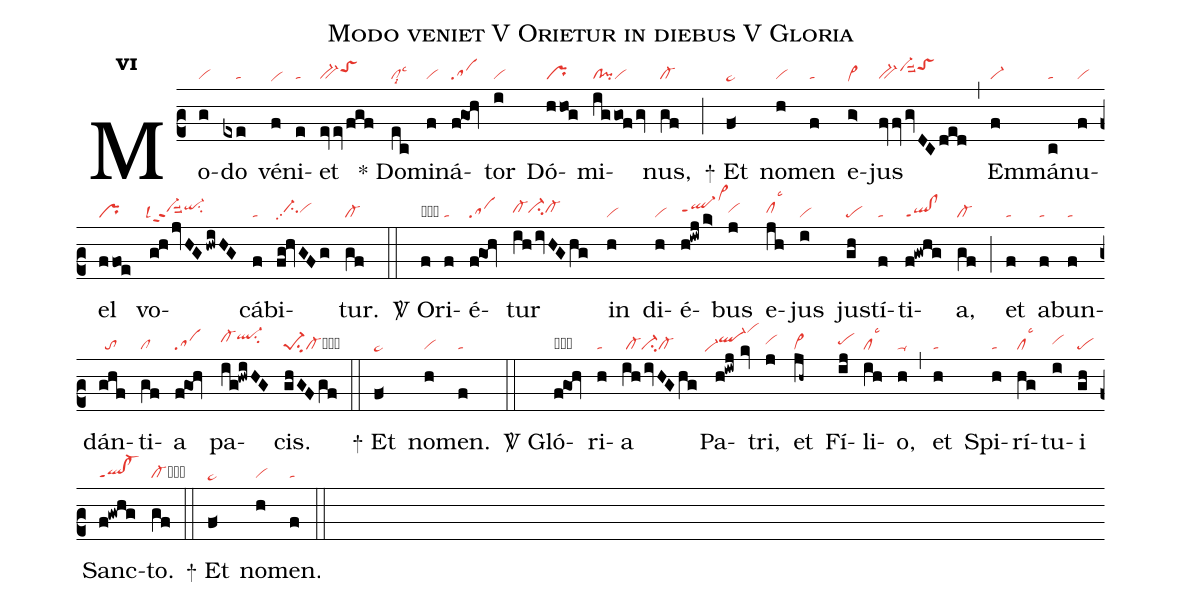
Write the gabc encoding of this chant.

name:Modo veniet V Orietur in diebus V Gloria;
office-part:re;
mode:6;
nabc-lines:1;
%%
initial-style: 1;
name: Modo veniet;
mode: 6;
office-part: Responsorium;
annotation: Resp.;
annotation: vi;
nabc-lines: 1;
%%
(c2) Mo(g|vi)do(exe|////ta) vé(f|vihe)ni(e|ta)et(evev/fgf|bv-toShi) <sp>*</sp> Do(ec|cllsc3lsi8)mi(f|vi)ná(f!goh|sa)tor(i|vi) Dó(hhog|pr)mi(iggof/gv|cl!pivi)nus,(gf|cl-) (;)
<sp>+</sp> Et(f<|ta>he) no(h|vi)men(f|ta) e(g>|vi>he)jus(fvfvgvDCded|bv-vi-hisuu2toShj) (,) Em(f|vi-)má(c|ta)nu(f|vi)el(ffoe|pr) vo(g@h]jvHG/hwiHG|`vi-hhppt2suu2lsl4qi-hisu2)cá(f|ta)bi(fg!hvGFg|//ci-hhpp2vihh)tur.(gf|cl-) (::)

<sp>V/</sp> O(f|obta)ri(f|ta)é(f@goh|sa)tur(ih/ivHGhg|cl-hhci-hhcl-hh) in(h|vi) di(h|vi)é(h!iwj/k>|ql-hhppt1vi>hm)bus(j|vihh) e(jh|clhhlsc3)jus(i|vi) jus(gh|pe)tí(f|ta)ti(f!gwhg|ql!clppt1)a,(gf|cl-) (;) et(f|ta) a(f|ta)bun(f|ta)dán(ghf|//to)ti(gf|cl)a(f!goh|sa) pa(ig!hwiHG|cl-hiql-hjsu2)cis.(ghGFgf|pe-1su2cl-cb) (::)
<sp>+</sp> Et(f<|ta>he) no(h|vi)men.(f|ta) (::)

<sp>V/</sp> Gló(f@goh|obsa)ri(h|ta)a(ih/ivHGhg|/cl-ci-cl-) Pa(h!iwj//kv|```vi-heql-hivihm)tri,(j|vihh) et(jh~|vi>) Fí(ij|pehh)li(ih|cllsc3)o,(h|ta-) (,) et(h|ta) Spi(h|ta)rí(hg|cllsc3)tu(i|vihh)i(gh|pe) Sanc(f!gwhg|ql!cl-ppt1)to.(gf|cl-cb) (::)
<sp>+</sp> Et(f<|ta>he) no(h|vi)men.(f|ta) (::)
